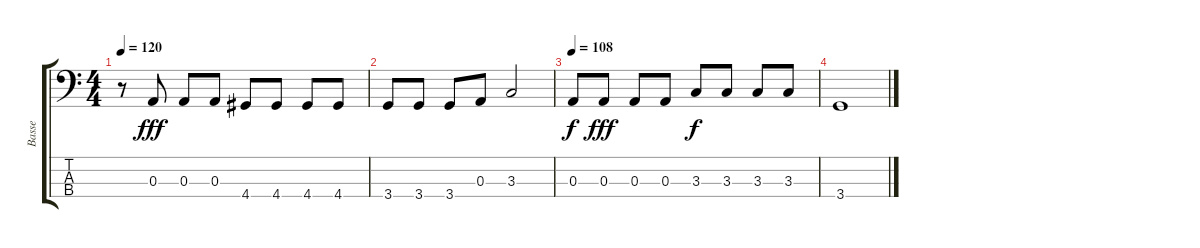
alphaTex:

\track ("Basse" "Basse") {instrument electricbassfinger}
\staff {score tabs}
\tuning (G2 D2 A1 E1) {hide}
\ts (4 4)
\tempo 120
\clef f4
\ks c
r.8{dy fff} 0.3.8 0.3.8 0.3.8 4.4.8 4.4.8 4.4.8 4.4.8 |
3.4.8 3.4.8 3.4.8 0.3.8 3.3.2 |
\tempo 108
0.3.8{dy f} 0.3.8{dy fff} 0.3.8 0.3.8 3.3.8{dy f} 3.3.8 3.3.8 3.3.8 |
3.4.1
